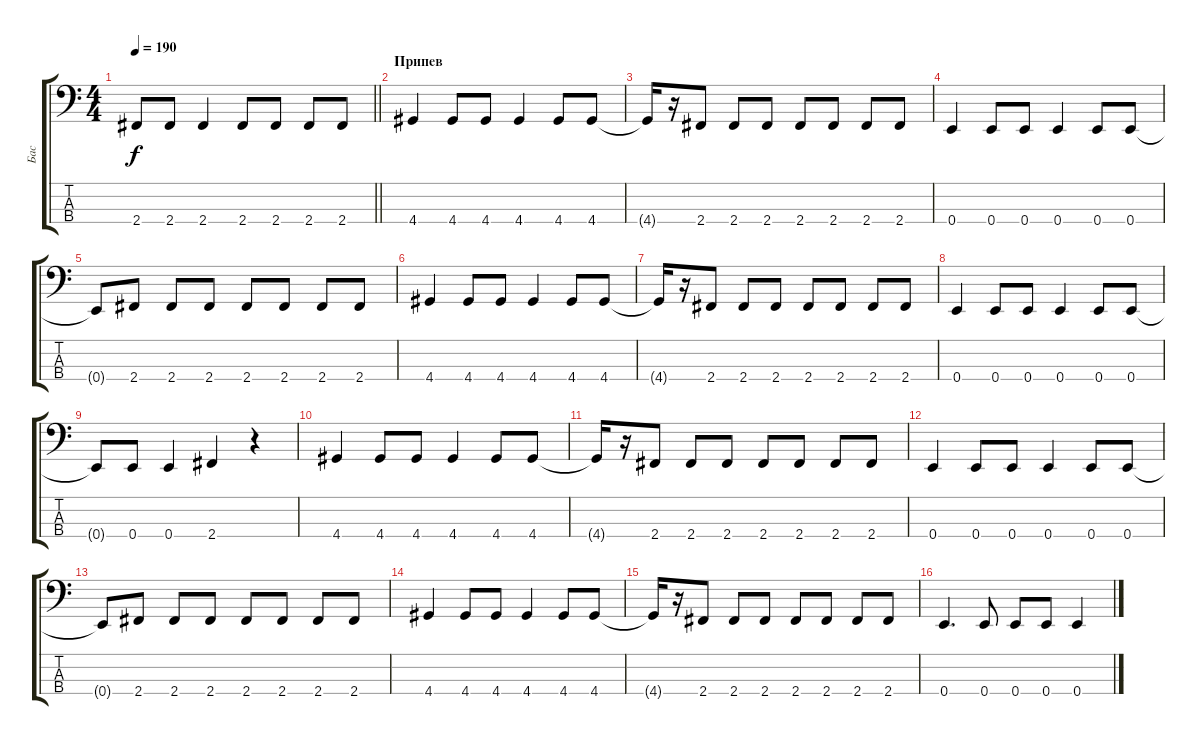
\track ("Бас" "Бас") {instrument electricbassfinger}
\staff {score tabs}
\tuning (G2 D2 A1 E1) {hide}
\ts (4 4)
\tempo 190
\clef f4
\barLineRight lightlight
\ks c
2.4{t}.8{dy f} 2.4.8 2.4.4 2.4.8 2.4.8 2.4.8 2.4.8 |
\section ("" "Припев")
4.4.4 4.4.8 4.4.8 4.4.4 4.4.8 4.4.8 |
4.4{t}.16 r.16 2.4.8 2.4.8 2.4.8 2.4.8 2.4.8 2.4.8 2.4.8 |
0.4.4 0.4.8 0.4.8 0.4.4 0.4.8 0.4.8 |
0.4{t}.8 2.4.8 2.4.8 2.4.8 2.4.8 2.4.8 2.4.8 2.4.8 |
4.4.4 4.4.8 4.4.8 4.4.4 4.4.8 4.4.8 |
4.4{t}.16 r.16 2.4.8 2.4.8 2.4.8 2.4.8 2.4.8 2.4.8 2.4.8 |
0.4.4 0.4.8 0.4.8 0.4.4 0.4.8 0.4.8 |
0.4{t}.8 0.4.8 0.4.4 2.4.4 r.4 |
4.4.4 4.4.8 4.4.8 4.4.4 4.4.8 4.4.8 |
4.4{t}.16 r.16 2.4.8 2.4.8 2.4.8 2.4.8 2.4.8 2.4.8 2.4.8 |
0.4.4 0.4.8 0.4.8 0.4.4 0.4.8 0.4.8 |
0.4{t}.8 2.4.8 2.4.8 2.4.8 2.4.8 2.4.8 2.4.8 2.4.8 |
4.4.4 4.4.8 4.4.8 4.4.4 4.4.8 4.4.8 |
4.4{t}.16 r.16 2.4.8 2.4.8 2.4.8 2.4.8 2.4.8 2.4.8 2.4.8 |
0.4.4{d} 0.4.8 0.4.8 0.4.8 0.4.4
